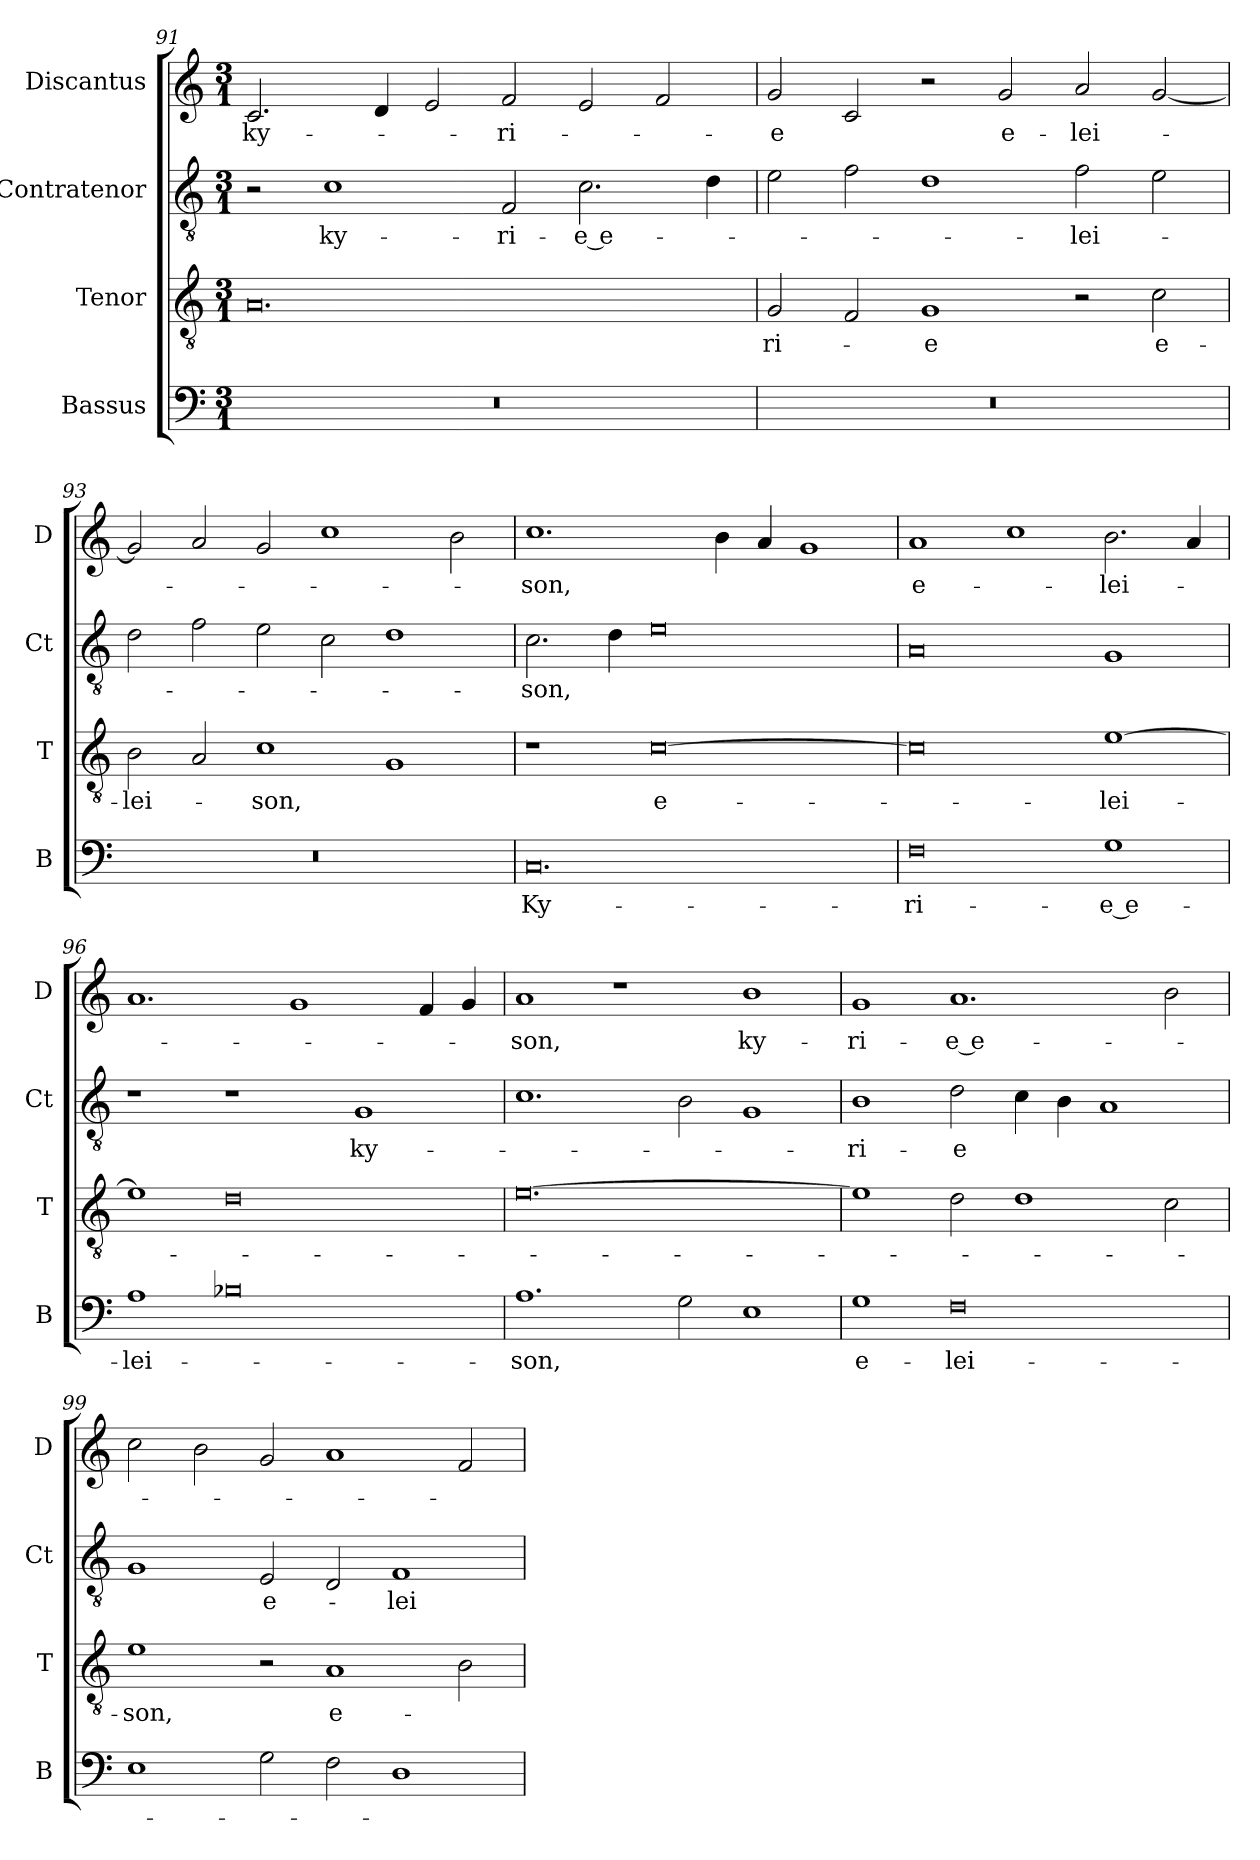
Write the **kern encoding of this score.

**kern	**text	**kern	**text	**kern	**text	**kern	**text
*part4	*part4	*part3	*part3	*part2	*part2	*part1	*part1
*staff4	*staff4	*staff3	*staff3	*staff2	*staff2	*staff1	*staff1
*I"Bassus	*	*I"Tenor	*	*I"Contratenor	*	*I"Discantus	*
*I'B	*	*I'T	*	*I'Ct	*	*I'D	*
*clefF4	*	*clefGv2	*	*clefGv2	*	*clefG2	*
*k[]	*	*k[]	*	*k[]	*	*k[]	*
*M3/1	*	*M3/1	*	*M3/1	*	*M3/1	*
=91	=91	=91	=91	=91	=91	=91	=91
0.r	.	0.A	.	2r	.	2.c/	ky-
.	.	.	.	1c	ky-	.	.
.	.	.	.	.	.	4d/	.
.	.	.	.	.	.	2e/	.
.	.	.	.	2F/	-ri-	2f/	-ri-
.	.	.	.	2.c\	-e e-	2e/	.
.	.	.	.	.	.	2f/	.
.	.	.	.	4d\	.	.	.
=92	=92	=92	=92	=92	=92	=92	=92
0.r	.	2G/	-ri-	2e\	.	2g/	-e
.	.	2F/	.	2f\	.	2c/	.
.	.	1G	-e	1d	.	2r	.
.	.	.	.	.	.	2g/	e-
.	.	2r	.	2f\	-lei-	2a/	-lei-
.	.	2c\	e-	2e\	.	[2g/	.
=93	=93	=93	=93	=93	=93	=93	=93
0.r	.	2B\	-lei-	2d\	.	2g/]	.
.	.	2A/	.	2f\	.	2a/	.
.	.	1c	-son,	2e\	.	2g/	.
.	.	.	.	2c\	.	1cc	.
.	.	1G	.	1d	.	.	.
.	.	.	.	.	.	2b\	.
=94	=94	=94	=94	=94	=94	=94	=94
0.C	Ky-	1r	.	2.c\	-son,	1.cc	-son,
.	.	.	.	4d\	.	.	.
.	.	[0c	e-	0e	.	.	.
.	.	.	.	.	.	4b\	.
.	.	.	.	.	.	4a/	.
.	.	.	.	.	.	1g	.
=95	=95	=95	=95	=95	=95	=95	=95
0F	-ri-	0c]	.	0A	.	1a	e-
.	.	.	.	.	.	1cc	.
1G	-e e-	[1e	-lei-	1G	.	2.b\	-lei-
.	.	.	.	.	.	4a/	.
=96	=96	=96	=96	=96	=96	=96	=96
1A	-lei-	1e]	.	1r	.	1.a	.
0B-X	.	0d	.	1r	.	.	.
.	.	.	.	.	.	1g	.
.	.	.	.	1G	ky-	.	.
.	.	.	.	.	.	4f/	.
.	.	.	.	.	.	4g/	.
=97	=97	=97	=97	=97	=97	=97	=97
1.A	-son,	[0.e	.	1.c	.	1a	-son,
.	.	.	.	.	.	1r	.
2G\	.	.	.	2B\	.	.	.
1E	.	.	.	1G	.	1b	ky-
=98	=98	=98	=98	=98	=98	=98	=98
1G	e-	1e]	.	1B	-ri-	1g	-ri-
0F	-lei-	2d\	.	2d\	-e	1.a	-e e-
.	.	1d	.	4c\	.	.	.
.	.	.	.	4B\	.	.	.
.	.	.	.	1A	.	.	.
.	.	2c\	.	.	.	2b\	.
=99	=99	=99	=99	=99	=99	=99	=99
1E	.	1e	-son,	1G	.	2cc\	.
.	.	.	.	.	.	2b\	.
2G\	.	2r	.	2E/	e-	2g/	.
2F\	.	1A	e-	2D/	.	1a	.
1D	.	.	.	1F	-lei-	.	.
.	.	2B\	.	.	.	2f/	.
=	=	=	=	=	=	=	=
*-	*-	*-	*-	*-	*-	*-	*-
